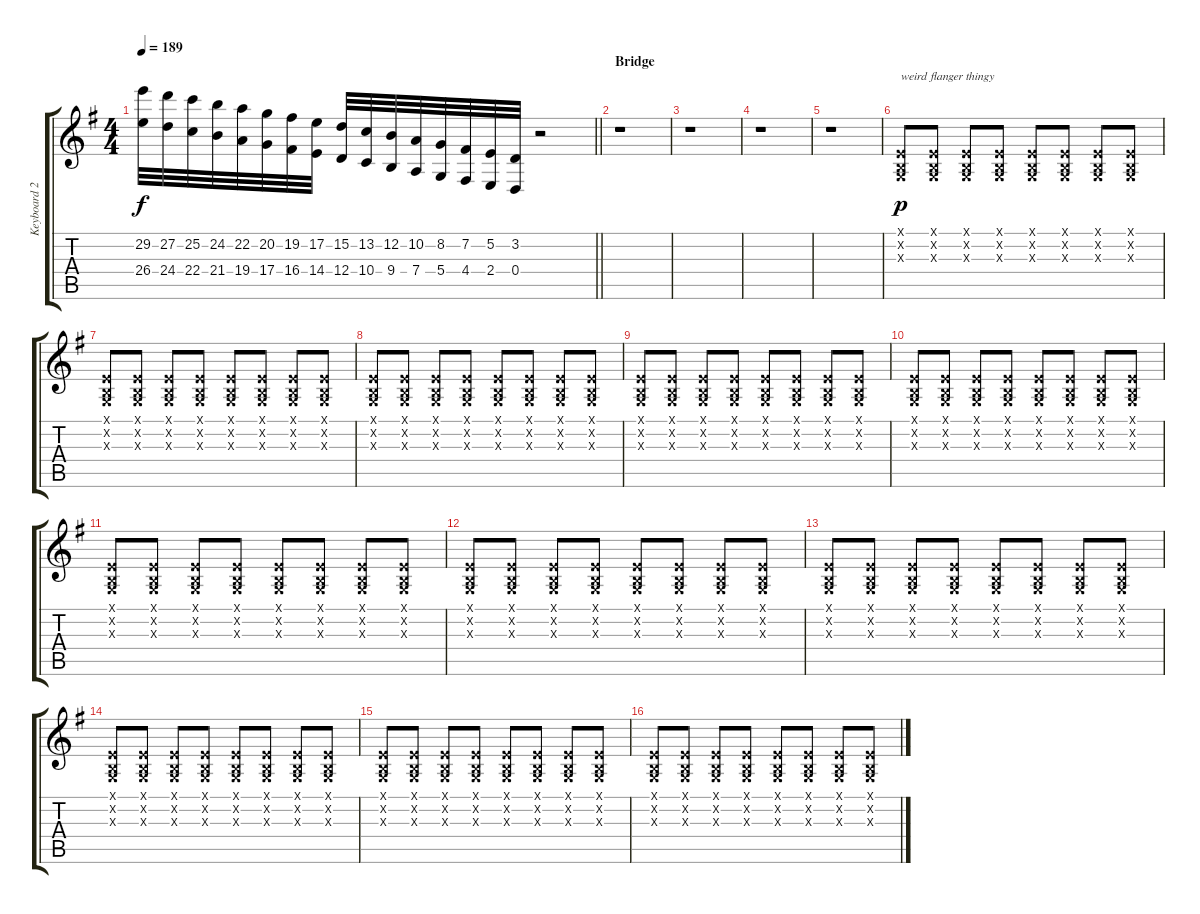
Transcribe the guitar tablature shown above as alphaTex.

\track ("Keyboard 2" "Keyboard 2") {instrument lead2sawtooth}
\staff {score tabs}
\tuning (E4 B3 G3 D3 A2 E2) {hide}
\ts (4 4)
\tempo 189
\clef g2
\barLineRight lightlight
\ks g
(29.2 26.4).32{dy f volume 14 balance 0 instrument lead1square} (27.2 24.4).32 (25.2 22.4).32 (24.2 21.4).32 (22.2 19.4).32 (20.2 17.4).32 (19.2 16.4).32 (17.2 14.4).32 (15.2 12.4).32 (13.2 10.4).32 (12.2 9.4).32 (10.2 7.4).32 (8.2 5.4).32 (7.2 4.4).32 (5.2 2.4).32 (3.2 0.4).32 r.2 |
\section ("" "Bridge")
r.1 |
r.1 |
r.1 |
r.1 |
(0.1{x} 0.2{x} 0.3{x}).8{txt "weird flanger thingy" dy p volume 15 balance 8 instrument gunshot} (0.1{x} 0.2{x} 0.3{x}).8 (0.1{x} 0.2{x} 0.3{x}).8 (0.1{x} 0.2{x} 0.3{x}).8 (0.1{x} 0.2{x} 0.3{x}).8 (0.1{x} 0.2{x} 0.3{x}).8 (0.1{x} 0.2{x} 0.3{x}).8 (0.1{x} 0.2{x} 0.3{x}).8 |
(0.1{x} 0.2{x} 0.3{x}).8 (0.1{x} 0.2{x} 0.3{x}).8 (0.1{x} 0.2{x} 0.3{x}).8 (0.1{x} 0.2{x} 0.3{x}).8 (0.1{x} 0.2{x} 0.3{x}).8 (0.1{x} 0.2{x} 0.3{x}).8 (0.1{x} 0.2{x} 0.3{x}).8 (0.1{x} 0.2{x} 0.3{x}).8 |
(0.1{x} 0.2{x} 0.3{x}).8 (0.1{x} 0.2{x} 0.3{x}).8 (0.1{x} 0.2{x} 0.3{x}).8 (0.1{x} 0.2{x} 0.3{x}).8 (0.1{x} 0.2{x} 0.3{x}).8 (0.1{x} 0.2{x} 0.3{x}).8 (0.1{x} 0.2{x} 0.3{x}).8 (0.1{x} 0.2{x} 0.3{x}).8 |
(0.1{x} 0.2{x} 0.3{x}).8 (0.1{x} 0.2{x} 0.3{x}).8 (0.1{x} 0.2{x} 0.3{x}).8 (0.1{x} 0.2{x} 0.3{x}).8 (0.1{x} 0.2{x} 0.3{x}).8 (0.1{x} 0.2{x} 0.3{x}).8 (0.1{x} 0.2{x} 0.3{x}).8 (0.1{x} 0.2{x} 0.3{x}).8 |
(0.1{x} 0.2{x} 0.3{x}).8 (0.1{x} 0.2{x} 0.3{x}).8 (0.1{x} 0.2{x} 0.3{x}).8 (0.1{x} 0.2{x} 0.3{x}).8 (0.1{x} 0.2{x} 0.3{x}).8 (0.1{x} 0.2{x} 0.3{x}).8 (0.1{x} 0.2{x} 0.3{x}).8 (0.1{x} 0.2{x} 0.3{x}).8 |
(0.1{x} 0.2{x} 0.3{x}).8 (0.1{x} 0.2{x} 0.3{x}).8 (0.1{x} 0.2{x} 0.3{x}).8 (0.1{x} 0.2{x} 0.3{x}).8 (0.1{x} 0.2{x} 0.3{x}).8 (0.1{x} 0.2{x} 0.3{x}).8 (0.1{x} 0.2{x} 0.3{x}).8 (0.1{x} 0.2{x} 0.3{x}).8 |
(0.1{x} 0.2{x} 0.3{x}).8 (0.1{x} 0.2{x} 0.3{x}).8 (0.1{x} 0.2{x} 0.3{x}).8 (0.1{x} 0.2{x} 0.3{x}).8 (0.1{x} 0.2{x} 0.3{x}).8 (0.1{x} 0.2{x} 0.3{x}).8 (0.1{x} 0.2{x} 0.3{x}).8 (0.1{x} 0.2{x} 0.3{x}).8 |
(0.1{x} 0.2{x} 0.3{x}).8 (0.1{x} 0.2{x} 0.3{x}).8 (0.1{x} 0.2{x} 0.3{x}).8 (0.1{x} 0.2{x} 0.3{x}).8 (0.1{x} 0.2{x} 0.3{x}).8 (0.1{x} 0.2{x} 0.3{x}).8 (0.1{x} 0.2{x} 0.3{x}).8 (0.1{x} 0.2{x} 0.3{x}).8 |
(0.1{x} 0.2{x} 0.3{x}).8 (0.1{x} 0.2{x} 0.3{x}).8 (0.1{x} 0.2{x} 0.3{x}).8 (0.1{x} 0.2{x} 0.3{x}).8 (0.1{x} 0.2{x} 0.3{x}).8 (0.1{x} 0.2{x} 0.3{x}).8 (0.1{x} 0.2{x} 0.3{x}).8 (0.1{x} 0.2{x} 0.3{x}).8 |
(0.1{x} 0.2{x} 0.3{x}).8 (0.1{x} 0.2{x} 0.3{x}).8 (0.1{x} 0.2{x} 0.3{x}).8 (0.1{x} 0.2{x} 0.3{x}).8 (0.1{x} 0.2{x} 0.3{x}).8 (0.1{x} 0.2{x} 0.3{x}).8 (0.1{x} 0.2{x} 0.3{x}).8 (0.1{x} 0.2{x} 0.3{x}).8 |
(0.1{x} 0.2{x} 0.3{x}).8 (0.1{x} 0.2{x} 0.3{x}).8 (0.1{x} 0.2{x} 0.3{x}).8 (0.1{x} 0.2{x} 0.3{x}).8 (0.1{x} 0.2{x} 0.3{x}).8 (0.1{x} 0.2{x} 0.3{x}).8 (0.1{x} 0.2{x} 0.3{x}).8 (0.1{x} 0.2{x} 0.3{x}).8
